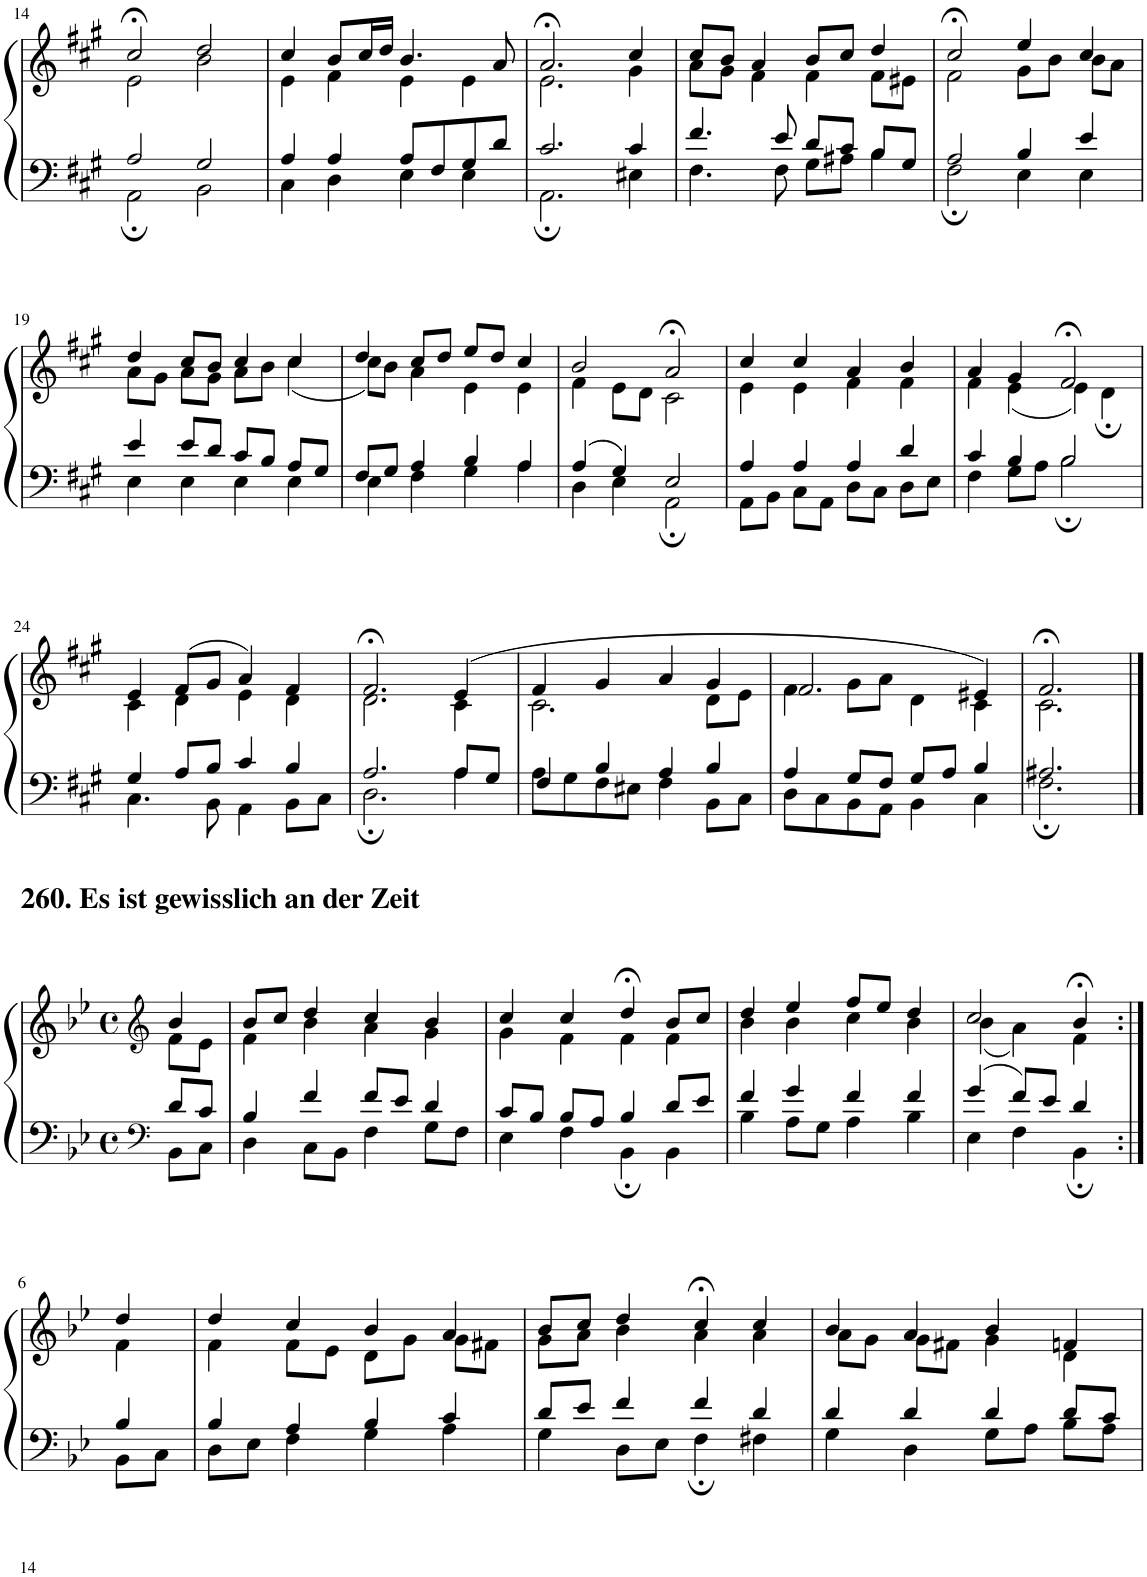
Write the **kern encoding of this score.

**kern	**kern
*part1	*part1
*staff2	*staff1
*I"Piano	*
*I'Pno	*
!!LO:PB:g=z
*clefF4	*clefG2
*k[f#c#g#]	*k[f#c#g#]
*M4/4	*M4/4
*met(c)	*met(c)
=14	=14
*^	*^
2A/	2AA;\	2cc#;</	2e\
2G#/	2BB\	2dd/	2b\
=15	=15	=15	=15
4A/	4C#\	4cc#/	4e\
4A/	4D\	8b/L	4f#\
.	.	16cc#/L	.
.	.	16dd/JJ	.
8A/L	4E\	4.b/	4e\
8F#/	.	.	.
8G#/	4E\	.	4e\
8d/J	.	8a/	.
=16	=16	=16	=16
2.c#/	2.AA;\	2.a;</	2.e\
4c#/	4E#X\	4cc#/	4g#\
=17	=17	=17	=17
4.f#/	4.F#\	8cc#/L	8a\L
.	.	8b/J	8g#\J
.	.	4a/	4f#\
8e/	8F#\	.	.
8d/L	8G#\L	8b/L	4f#\
8c#/J	8A#X\J	8cc#/J	.
8B/L	4B\	4dd/	8f#\L
8G#/J	.	.	8e#X\J
=18	=18	=18	=18
2A/	2F#;\	2cc#;</	2f#\
4B/	4E\	4ee/	8g#\L
.	.	.	8b\J
4e/	4E\	4cc#/	8b\L
.	.	.	8a\J
!!LO:LB:g=z	!!
=19	=19	=19	=19
4e/	4E\	4dd/	8a\L
.	.	.	8g#\J
8e/L	4E\	8cc#/L	8a\L
8d/J	.	8b/J	8g#\J
8c#/L	4E\	4cc#/	8a\L
8B/J	.	.	8b\J
8A/L	4E\	4cc#/	(4cc#\
8G#/J	.	.	.
=20	=20	=20	=20
8F#/L	4E\	4dd/	8cc#\L)
8G#/J	.	.	8b\J
4A/	4F#\	8cc#/L	4a\
.	.	8dd/J	.
4B/	4G#\	8ee/L	4e\
.	.	8dd/J	.
4A/	4A\	4cc#/	4e\
=21	=21	=21	=21
4A/	4D\	2b/	4f#\
4G#/	4E\	.	8e\L
.	.	.	8d\J
2E/	2AA;\	2a;</	2c#\
=22	=22	=22	=22
4A/	8AA\L	4cc#/	4e\
.	8BB\J	.	.
4A/	8C#\L	4cc#/	4e\
.	8AA\J	.	.
4A/	8D\L	4a/	4f#\
.	8C#\J	.	.
4d/	8D\L	4b/	4f#\
.	8E\J	.	.
=23	=23	=23	=23
4c#/	4F#\	4a/	4f#\
4B/	8G#\L	4g#/	(4e\
.	8A\J	.	.
2B/	2B;\	2f#;</	4e\)
.	.	.	4d;\
!!LO:LB:g=z	!!
=24	=24	=24	=24
4G#/	4.C#\	4e/	4c#\
8A/L	.	(8f#/L	4d\
8B/J	8BB\	8g#/J	.
4c#/	4AA\	4a/)	4e\
4B/	8BB\L	4f#/	4d\
.	8C#\J	.	.
=25	=25	=25	=25
2.A/	2.D;\	2.f#;</	2.d\
8A/L	4A\	(4e/	4c#\
8G#/J	.	.	.
=26	=26	=26	=26
4F#/	8A\L	4f#/	2.c#\
.	8G#\	.	.
4B/	8F#\	4g#/	.
.	8E#X\J	.	.
4A/	4F#\	4a/	.
4B/	8BB\L	4g#/	8d\L
.	8C#\J	.	8e\J
=27	=27	=27	=27
4A/	8D\L	2.f#/	4f#\
.	8C#\	.	.
8G#/L	8BB\	.	8g#\L
8F#/J	8AA\J	.	8a\J
8G#/L	4BB\	.	4d\
8A/J	.	.	.
4B/	4C#\	4e#X/)	4c#\
=28	=28	=28	=28
2.A#X/	2.F#;\	2.f#;</	2.c#\
!!LO:LB:g=z	!!
==1	==1	==1	==1
*clefF4	*	*clefG2	*
*k[b-e-]	*	*k[b-e-]	*
*M4/4	*	*M4/4	*
*met(c)	*	*met(c)	*
8d/L	8BB-\L	4b-/	8f\L
8c/J	8C\J	.	8e-\J
=2	=2	=2	=2
4B-/	4D\	8b-/L	4f\
.	.	8cc/J	.
4f/	8C\L	4dd/	4b-\
.	8BB-\J	.	.
8f/L	4F\	4cc/	4a\
8e-/J	.	.	.
4d/	8G\L	4b-/	4g\
.	8F\J	.	.
=3	=3	=3	=3
8c/L	4E-\	4cc/	4g\
8B-/J	.	.	.
8B-/L	4F\	4cc/	4f\
8A/J	.	.	.
4B-/	4BB-;\	4dd;</	4f\
8d/L	4BB-\	8b-/L	4f\
8e-/J	.	8cc/J	.
=4	=4	=4	=4
4f/	4B-\	4dd/	4b-\
4g/	8A\L	4ee-/	4b-\
.	8G\J	.	.
4f/	4A\	8ff/L	4cc\
.	.	8ee-/J	.
4f/	4B-\	4dd/	4b-\
=5	=5	=5	=5
4g/	4E-\	2cc/	(4b-\
8f/L	4F\	.	4a\)
8e-/J	.	.	.
4d/	4BB-;\	4b-;</	4f\
!!LO:LB:g=z	!!
=6:|!	=6:|!	=6:|!	=6:|!
4B-/	8BB-\L	4dd/	4f\
.	8C\J	.	.
=7	=7	=7	=7
4B-/	8D\L	4dd/	4f\
.	8E-\J	.	.
4A/	4F\	4cc/	8f\L
.	.	.	8e-\J
4B-/	4G\	4b-/	8d\L
.	.	.	8g\J
4c/	4A\	4a/	8g\L
.	.	.	8f#X\J
=8	=8	=8	=8
8d/L	4G\	8b-/L	8g\L
8e-/J	.	8cc/J	8a\J
4f/	8D\L	4dd/	4b-\
.	8E-\J	.	.
4f/	4F;\	4cc;</	4a\
4d/	4F#X\	4cc/	4a\
=9	=9	=9	=9
4d/	4G\	4b-/	8a\L
.	.	.	8g\J
4d/	4D\	4a/	8g\L
.	.	.	8f#X\J
4d/	8G\L	4b-/	4g\
.	8A\J	.	.
8d/L	8B-\L	4fn/	4d\
8c/J	8A\J	.	.
*v	*v	*	*
*	*v	*v
=	=
*-	*-
